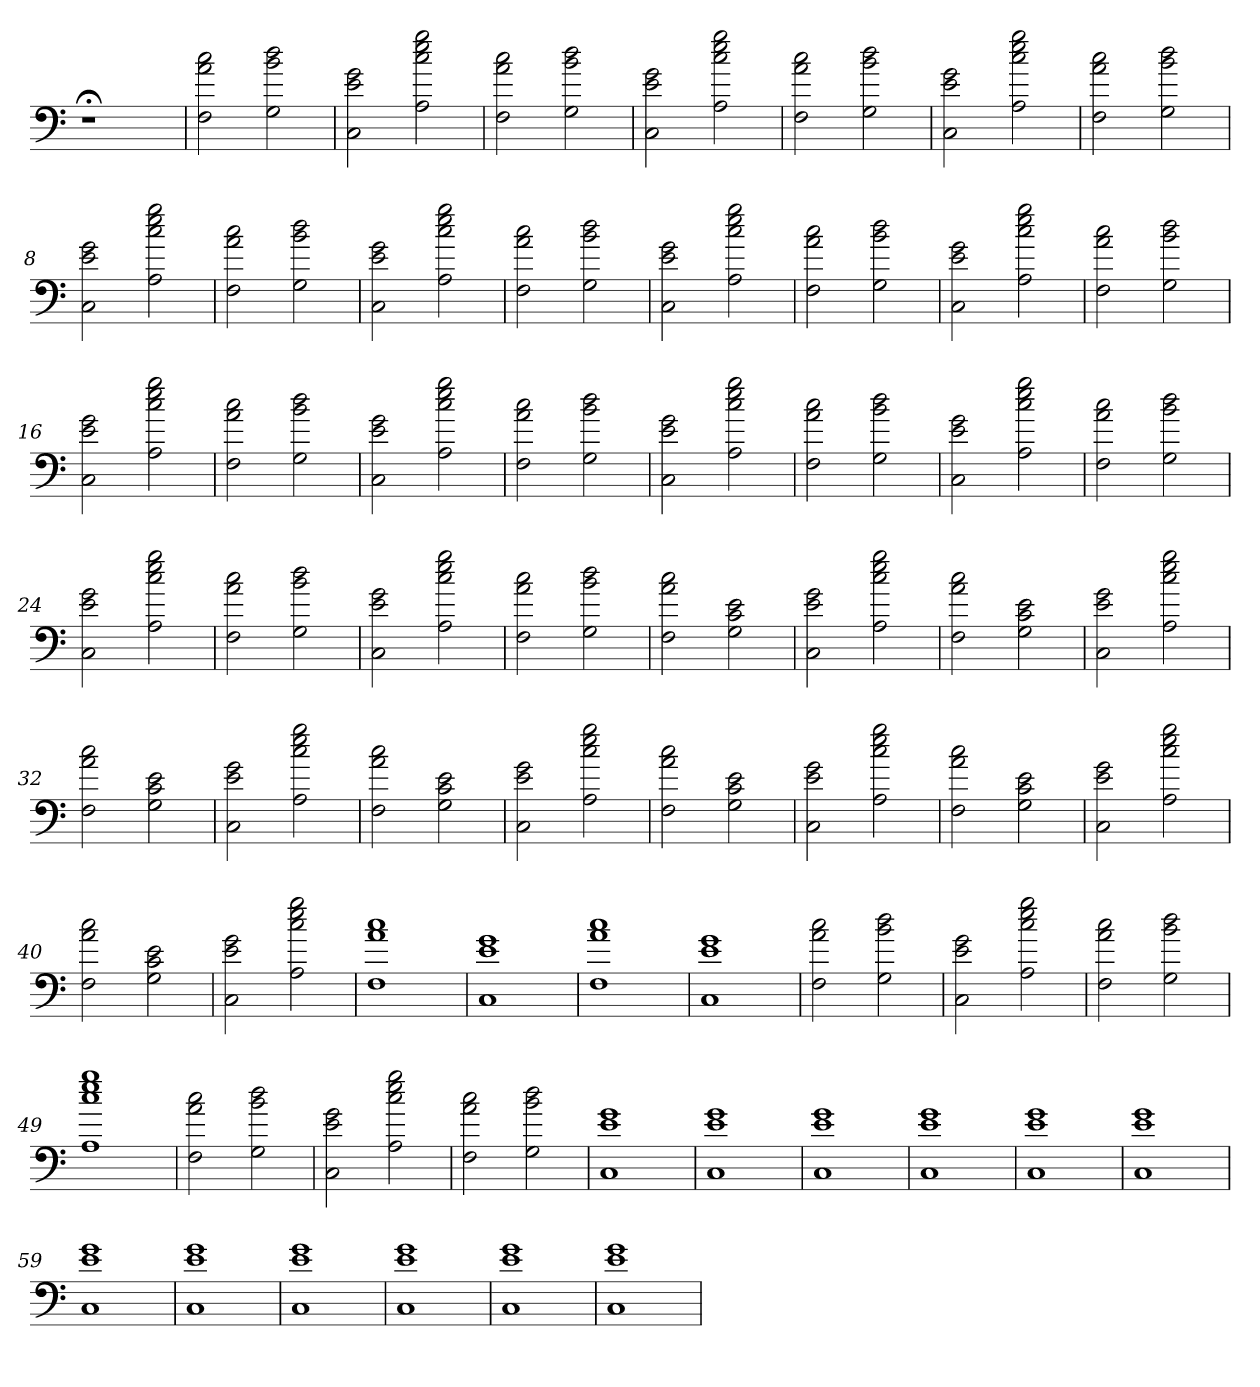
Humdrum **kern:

**kern
*part1
*staff1
=
1r;<
=1
2F 2a 2cc
2G 2b 2dd
=2
2C 2e 2g
2A 2cc 2ee 2gg
=3
2F 2a 2cc
2G 2b 2dd
=4
2C 2e 2g
2A 2cc 2ee 2gg
=5
2F 2a 2cc
2G 2b 2dd
=6
2C 2e 2g
2A 2cc 2ee 2gg
=7
2F 2a 2cc
2G 2b 2dd
=8
2C 2e 2g
2A 2cc 2ee 2gg
=9
2F 2a 2cc
2G 2b 2dd
=10
2C 2e 2g
2A 2cc 2ee 2gg
=11
2F 2a 2cc
2G 2b 2dd
=12
2C 2e 2g
2A 2cc 2ee 2gg
=13
2F 2a 2cc
2G 2b 2dd
=14
2C 2e 2g
2A 2cc 2ee 2gg
=15
2F 2a 2cc
2G 2b 2dd
=16
2C 2e 2g
2A 2cc 2ee 2gg
=17
2F 2a 2cc
2G 2b 2dd
=18
2C 2e 2g
2A 2cc 2ee 2gg
=19
2F 2a 2cc
2G 2b 2dd
=20
2C 2e 2g
2A 2cc 2ee 2gg
=21
2F 2a 2cc
2G 2b 2dd
=22
2C 2e 2g
2A 2cc 2ee 2gg
=23
2F 2a 2cc
2G 2b 2dd
=24
2C 2e 2g
2A 2cc 2ee 2gg
=25
2F 2a 2cc
2G 2b 2dd
=26
2C 2e 2g
2A 2cc 2ee 2gg
=27
2F 2a 2cc
2G 2b 2dd
=28
2F 2a 2cc
2G 2c 2e
=29
2C 2e 2g
2A 2cc 2ee 2gg
=30
2F 2a 2cc
2G 2c 2e
=31
2C 2e 2g
2A 2cc 2ee 2gg
=32
2F 2a 2cc
2G 2c 2e
=33
2C 2e 2g
2A 2cc 2ee 2gg
=34
2F 2a 2cc
2G 2c 2e
=35
2C 2e 2g
2A 2cc 2ee 2gg
=36
2F 2a 2cc
2G 2c 2e
=37
2C 2e 2g
2A 2cc 2ee 2gg
=38
2F 2a 2cc
2G 2c 2e
=39
2C 2e 2g
2A 2cc 2ee 2gg
=40
2F 2a 2cc
2G 2c 2e
=41
2C 2e 2g
2A 2cc 2ee 2gg
=42
1F 1a 1cc
=43
1C 1e 1g
=44
1F 1a 1cc
=45
1C 1e 1g
=46
2F 2a 2cc
2G 2b 2dd
=47
2C 2e 2g
2A 2cc 2ee 2gg
=48
2F 2a 2cc
2G 2b 2dd
=49
1A 1cc 1ee 1gg
=50
2F 2a 2cc
2G 2b 2dd
=51
2C 2e 2g
2A 2cc 2ee 2gg
=52
2F 2a 2cc
2G 2b 2dd
=53
1C 1e 1g
=54
1C 1e 1g
=55
1C 1e 1g
=56
1C 1e 1g
=57
1C 1e 1g
=58
1C 1e 1g
=59
1C 1e 1g
=60
1C 1e 1g
=61
1C 1e 1g
=62
1C 1e 1g
=63
1C 1e 1g
=64
1C 1e 1g
=
*-
